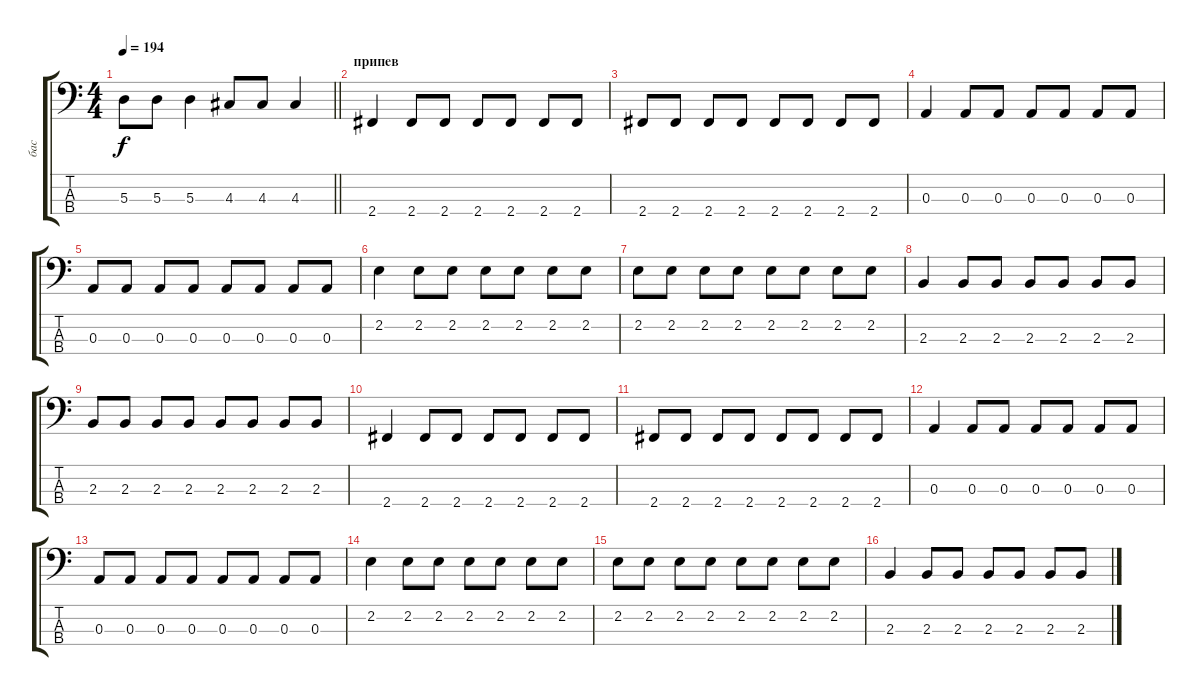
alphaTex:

\track ("бас" "бас") {instrument electricbasspick}
\staff {score tabs}
\tuning (G2 D2 A1 E1) {hide}
\ts (4 4)
\tempo 194
\clef f4
\barLineRight lightlight
\ks c
5.3.8{dy f} 5.3.8 5.3.4 4.3.8 4.3.8 4.3.4 |
\section ("" "припев")
2.4.4 2.4.8 2.4.8 2.4.8 2.4.8 2.4.8 2.4.8 |
2.4.8 2.4.8 2.4.8 2.4.8 2.4.8 2.4.8 2.4.8 2.4.8 |
0.3.4 0.3.8 0.3.8 0.3.8 0.3.8 0.3.8 0.3.8 |
0.3.8 0.3.8 0.3.8 0.3.8 0.3.8 0.3.8 0.3.8 0.3.8 |
2.2.4 2.2.8 2.2.8 2.2.8 2.2.8 2.2.8 2.2.8 |
2.2.8 2.2.8 2.2.8 2.2.8 2.2.8 2.2.8 2.2.8 2.2.8 |
2.3.4 2.3.8 2.3.8 2.3.8 2.3.8 2.3.8 2.3.8 |
2.3.8 2.3.8 2.3.8 2.3.8 2.3.8 2.3.8 2.3.8 2.3.8 |
2.4.4 2.4.8 2.4.8 2.4.8 2.4.8 2.4.8 2.4.8 |
2.4.8 2.4.8 2.4.8 2.4.8 2.4.8 2.4.8 2.4.8 2.4.8 |
0.3.4 0.3.8 0.3.8 0.3.8 0.3.8 0.3.8 0.3.8 |
0.3.8 0.3.8 0.3.8 0.3.8 0.3.8 0.3.8 0.3.8 0.3.8 |
2.2.4 2.2.8 2.2.8 2.2.8 2.2.8 2.2.8 2.2.8 |
2.2.8 2.2.8 2.2.8 2.2.8 2.2.8 2.2.8 2.2.8 2.2.8 |
2.3.4 2.3.8 2.3.8 2.3.8 2.3.8 2.3.8 2.3.8
